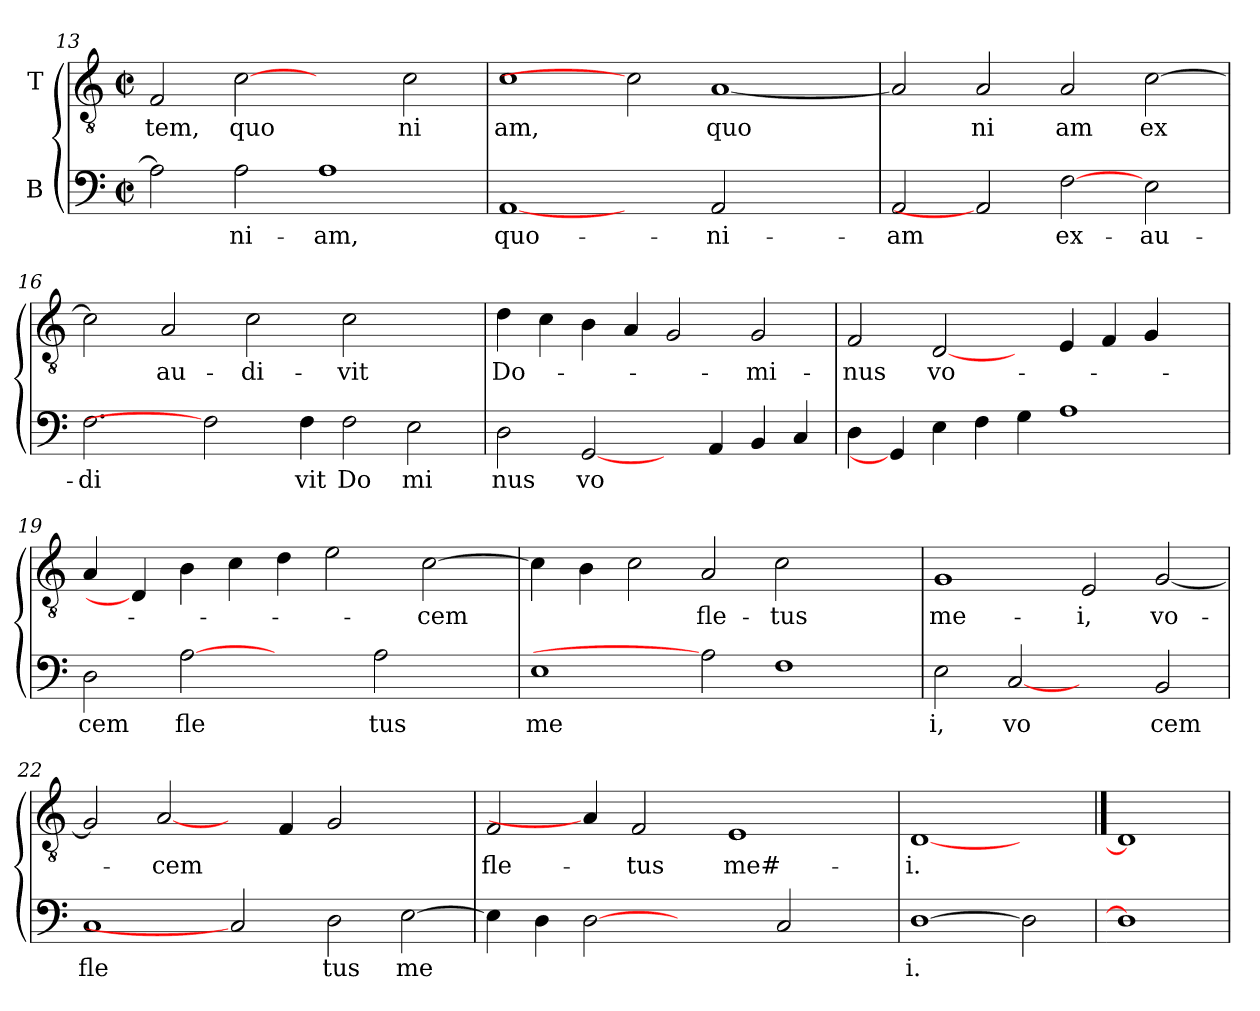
**kern	**text	**kern	**text
*part2	*part2	*part1	*part1
*staff2	*staff2	*staff1	*staff1
*I"B	*	*I"T	*
*clefF4	*	*clefGv2	*
*M2/2	*	*M2/2	*
*met(c|)	*	*met(c|)	*
=13	=13	=13	=13
!	!	!	!LO:LY:b:cj
2A\]	.	2F/	tem,
!	!LO:LY:b:cj	!	!LO:LY:b:cj
2A\	-ni-	[2c	quo
!	!LO:LY:b:cj	!	!
1A	-am,	2ryy	.
!	!	!	!LO:LY:b:cj
.	.	2c\	ni
=14	=14	=14	=14
!	!LO:LY:b:cj	!	!LO:LY:b:cj
[1AA	quo-	1c	am,
2ryy	.	2c]	.
!	!LO:LY:b:cj	!	!LO:LY:b
2AA/	-ni-	[<1A	quo
2ryy	.	.	.
=15	=15	=15	=15
!	!LO:LY:b:cj	!	!
2AA/	-am	2A/]	.
!	!	!	!LO:LY:b:cj
2AA]	.	2A/	ni
!	!LO:LY:b:cj	!	!LO:LY:b:cj
[2F	ex-	2A/	am
!	!LO:LY:b:cj	!	!LO:LY:b:cj
2E\	-au-	[<2c\	ex
!!LO:LB:g=z
=16	=16	=16	=16
!	!LO:LY:b:cj	!	!
*^	*	*	*
2.F\	16ryy	-di	2c\]	.
.	1ryy	.	.	.
!	!	!	!	!LO:LY:b:cj
.	.	.	2A/	au-
2F]	.	.	.	.
!	!	!	!	!LO:LY:b:cj
.	.	.	2c\	-di-
.	1ryy	.	.	.
!	!	!LO:LY:b:cj	!	!
4F\	.	vit	.	.
!	!	!LO:LY:b:cj	!	!LO:LY:b:cj
2F\	.	Do	2c\	-vit
!	!	!LO:LY:b:cj	!	!
2E\	.	mi	2ryy	.
.	4..ryy	.	.	.
=17	=17	=17	=17	=17
!	!	!LO:LY:b:cj	!	!LO:LY:b
*v	*v	*	*	*
2D\	nus	4d\	Do-
.	.	4c\	.
!	!LO:LY:b:cj	!	!
[2GG/	vo	4B\	.
.	.	4A/	.
4ryy	.	2G/	.
4AA/	.	.	.
!	!	!	!LO:LY:b:cj
4BB/	.	2G/	-mi-
4C/	.	.	.
=18	=18	=18	=18
!	!	!	!LO:LY:b:cj
4D\	.	2F/	-nus
4GG/]	.	.	.
!	!	!	!LO:LY:b:cj
4E\	.	[2D/	vo-
4F\	.	.	.
4G\	.	4ryy	.
1A	.	4E/	.
.	.	4F/	.
.	.	4G/	.
.	.	4ryy	.
=19	=19	=19	=19
!	!LO:LY:b:cj	!	!
2D\	cem	4A/	.
.	.	4D/]	.
!	!LO:LY:b:cj	!	!
[2A	fle	4B\	.
.	.	4c\	.
2ryy	.	4d\	.
.	.	2e\	.
!	!LO:LY:b:cj	!	!
2A\	tus	.	.
!	!	!	!LO:LY:b
.	.	[<2c\	-cem
4ryy	.	.	.
!!LO:LB:g=z
=20	=20	=20	=20
!	!LO:LY:b:cj	!	!
1E	me	4c\]	.
.	.	4B\	.
.	.	2c\	.
!	!	!	!LO:LY:b:cj
2A]	.	2A/	fle-
!	!	!	!LO:LY:b:cj
1F	.	2c\	-tus
.	.	2ryy	.
=21	=21	=21	=21
!	!LO:LY:b:cj	!	!LO:LY:b:cj
2E\	i,	1G	me-
!	!LO:LY:b:cj	!	!
[2C	vo	.	.
!	!	!	!LO:LY:b:cj
2ryy	.	2E/	-i,
!	!LO:LY:b:cj	!	!LO:LY:b:cj
2BB/	cem	[<2G/	vo-
=22	=22	=22	=22
!	!LO:LY:b:cj	!	!
1C	fle	2G/]	.
!	!	!	!LO:LY:b
.	.	[2A/	-cem
2C]	.	4ryy	.
.	.	4F/	.
!	!LO:LY:b:cj	!	!
2D\	tus	2G/	.
!	!LO:LY:b	!	!
[>2E\	me	2ryy	.
=23	=23	=23	=23
!	!	!	!LO:LY:b:cj
4E\]	.	2F/	fle-
4D\	.	.	.
[2D	.	4A/]	.
!	!	!	!LO:LY:b:cj
.	.	2F/	-tus
2ryy	.	.	.
!	!	!	!LO:LY:b:cj
.	.	1E	me#-
2C/	.	.	.
4ryy	.	.	.
=24	=24	=24	=24
!	!LO:LY:b:cj	!	!LO:LY:b:cj
[1D	i.	[1D	-i.
2D]	.	2ryy	.
=25	==25	==25	==25
1D]	.	1D]	.
=	=	=	=
*-	*-	*-	*-
